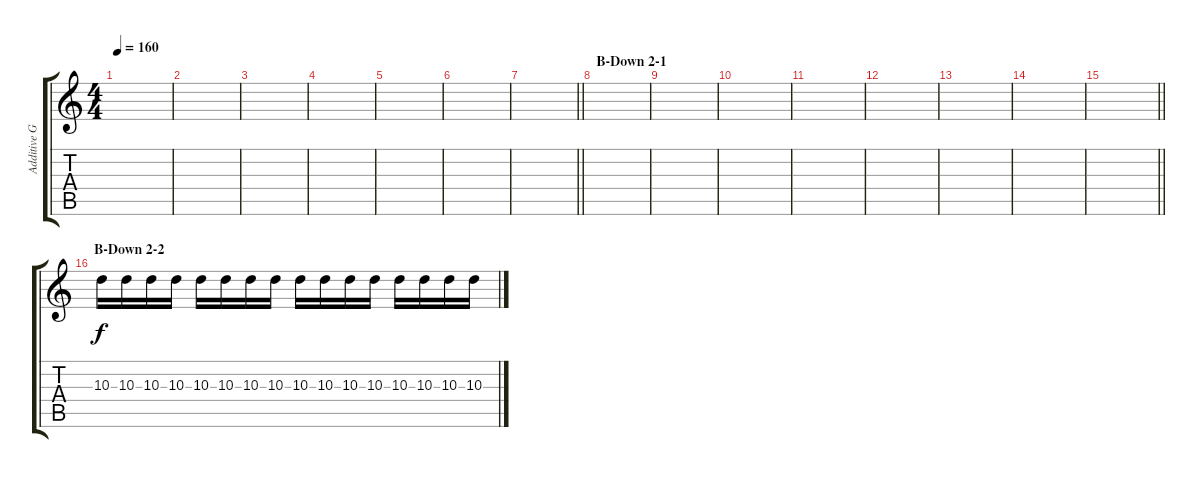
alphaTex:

\track ("Additive Guitar" "Additive G") {instrument overdrivenguitar}
\staff {score tabs}
\tuning (Db4 Ab3 E3 B2 Gb2 B1) {hide}
\ts (4 4)
\tempo 160
\clef g2
\ks c
|
|
|
|
|
|
\barLineRight lightlight
|
\section ("" "B-Down 2-1")
|
|
|
|
|
|
|
\barLineRight lightlight
|
\section ("" "B-Down 2-2")
10.3.16 10.3.16 10.3.16 10.3.16 10.3.16 10.3.16 10.3.16 10.3.16 10.3.16 10.3.16 10.3.16 10.3.16 10.3.16 10.3.16 10.3.16 10.3.16
